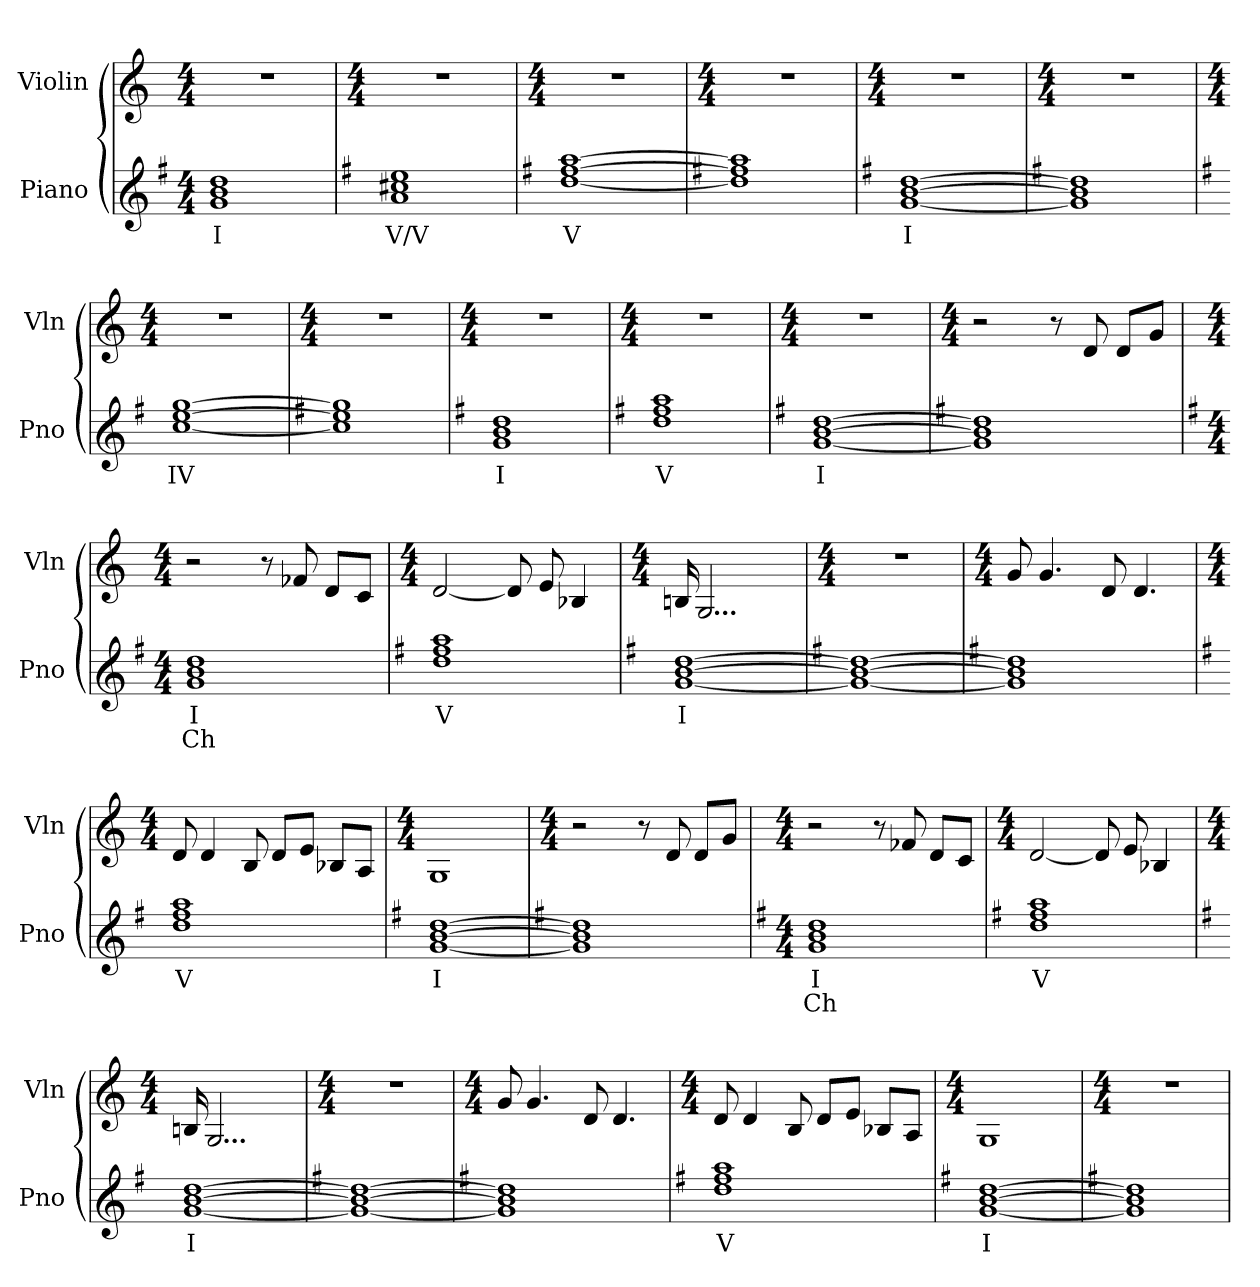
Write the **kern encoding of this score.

**kern	**text	**text	**kern
*part2	*part2	*part2	*part1
*staff2	*staff2	*staff2	*staff1
*I"Piano	*	*	*I"Violin
*I'Pno	*	*	*I'Vln
*k[f#]	*	*	*
*G:	*	*	*
*M4/4	*	*	*M4/4
=	=	=	=
1g 1b 1dd	I	.	1r
=	=	=	=
*k[f#]	*	*	*
*G:	*	*	*
*	*	*	*M4/4
1a 1cc#X 1ee	V/V	.	1r
=	=	=	=
*k[f#]	*	*	*
*G:	*	*	*
*	*	*	*M4/4
[1dd [1ff# [1aa	V	.	1r
=	=	=	=
*k[f#]	*	*	*
*G:	*	*	*
*	*	*	*M4/4
1dd] 1ff#] 1aa]	.	.	1r
=	=	=	=
*k[f#]	*	*	*
*G:	*	*	*
*	*	*	*M4/4
[1g [1b [1dd	I	.	1r
=	=	=	=
*k[f#]	*	*	*
*G:	*	*	*
*	*	*	*M4/4
1g] 1b] 1dd]	.	.	1r
=	=	=	=
*k[f#]	*	*	*
*G:	*	*	*
*	*	*	*M4/4
[1cc [1ee [1gg	IV	.	1r
=	=	=	=
*k[f#]	*	*	*
*G:	*	*	*
*	*	*	*M4/4
1cc] 1ee] 1gg]	.	.	1r
=	=	=	=
*k[f#]	*	*	*
*G:	*	*	*
*	*	*	*M4/4
1g 1b 1dd	I	.	1r
=	=	=	=
*k[f#]	*	*	*
*G:	*	*	*
*	*	*	*M4/4
1dd 1ff# 1aa	V	.	1r
=	=	=	=
*k[f#]	*	*	*
*G:	*	*	*
*	*	*	*M4/4
[1g [1b [1dd	I	.	1r
=	=	=	=
*k[f#]	*	*	*
*G:	*	*	*
*	*	*	*M4/4
1g] 1b] 1dd]	.	.	2r
.	.	.	8r
.	.	.	8d
.	.	.	8dL
.	.	.	8gJ
=	=	=	=
*k[f#]	*	*	*
*G:	*	*	*
*M4/4	*	*	*M4/4
1g 1b 1dd	I	Ch	2r
.	.	.	8r
.	.	.	8f-X
.	.	.	8dL
.	.	.	8cJ
=	=	=	=
*k[f#]	*	*	*
*G:	*	*	*
*	*	*	*M4/4
1dd 1ff# 1aa	V	.	[2d
.	.	.	8d]
.	.	.	8e
.	.	.	4B-X
=	=	=	=
*k[f#]	*	*	*
*G:	*	*	*
*	*	*	*M4/4
[1g [1b [1dd	I	.	16Bn
.	.	.	2...G
=	=	=	=
*k[f#]	*	*	*
*G:	*	*	*
*	*	*	*M4/4
1g_ 1b_ 1dd_	.	.	1r
=	=	=	=
*k[f#]	*	*	*
*G:	*	*	*
*	*	*	*M4/4
1g] 1b] 1dd]	.	.	8g
.	.	.	4.g
.	.	.	8d
.	.	.	4.d
=	=	=	=
*k[f#]	*	*	*
*G:	*	*	*
*	*	*	*M4/4
1dd 1ff# 1aa	V	.	8d
.	.	.	4d
.	.	.	8B
.	.	.	8dL
.	.	.	8eJ
.	.	.	8B-XL
.	.	.	8AJ
=	=	=	=
*k[f#]	*	*	*
*G:	*	*	*
*	*	*	*M4/4
[1g [1b [1dd	I	.	1G
=	=	=	=
*k[f#]	*	*	*
*G:	*	*	*
*	*	*	*M4/4
1g] 1b] 1dd]	.	.	2r
.	.	.	8r
.	.	.	8d
.	.	.	8dL
.	.	.	8gJ
=	=	=	=
*k[f#]	*	*	*
*G:	*	*	*
*M4/4	*	*	*M4/4
1g 1b 1dd	I	Ch	2r
.	.	.	8r
.	.	.	8f-X
.	.	.	8dL
.	.	.	8cJ
=	=	=	=
*k[f#]	*	*	*
*G:	*	*	*
*	*	*	*M4/4
1dd 1ff# 1aa	V	.	[2d
.	.	.	8d]
.	.	.	8e
.	.	.	4B-X
=	=	=	=
*k[f#]	*	*	*
*G:	*	*	*
*	*	*	*M4/4
[1g [1b [1dd	I	.	16Bn
.	.	.	2...G
=	=	=	=
*k[f#]	*	*	*
*G:	*	*	*
*	*	*	*M4/4
1g_ 1b_ 1dd_	.	.	1r
=	=	=	=
*k[f#]	*	*	*
*G:	*	*	*
*	*	*	*M4/4
1g] 1b] 1dd]	.	.	8g
.	.	.	4.g
.	.	.	8d
.	.	.	4.d
=	=	=	=
*k[f#]	*	*	*
*G:	*	*	*
*	*	*	*M4/4
1dd 1ff# 1aa	V	.	8d
.	.	.	4d
.	.	.	8B
.	.	.	8dL
.	.	.	8eJ
.	.	.	8B-XL
.	.	.	8AJ
=	=	=	=
*k[f#]	*	*	*
*G:	*	*	*
*	*	*	*M4/4
[1g [1b [1dd	I	.	1G
=	=	=	=
*k[f#]	*	*	*
*G:	*	*	*
*	*	*	*M4/4
1g] 1b] 1dd]	.	.	1r
=	=	=	=
*-	*-	*-	*-
